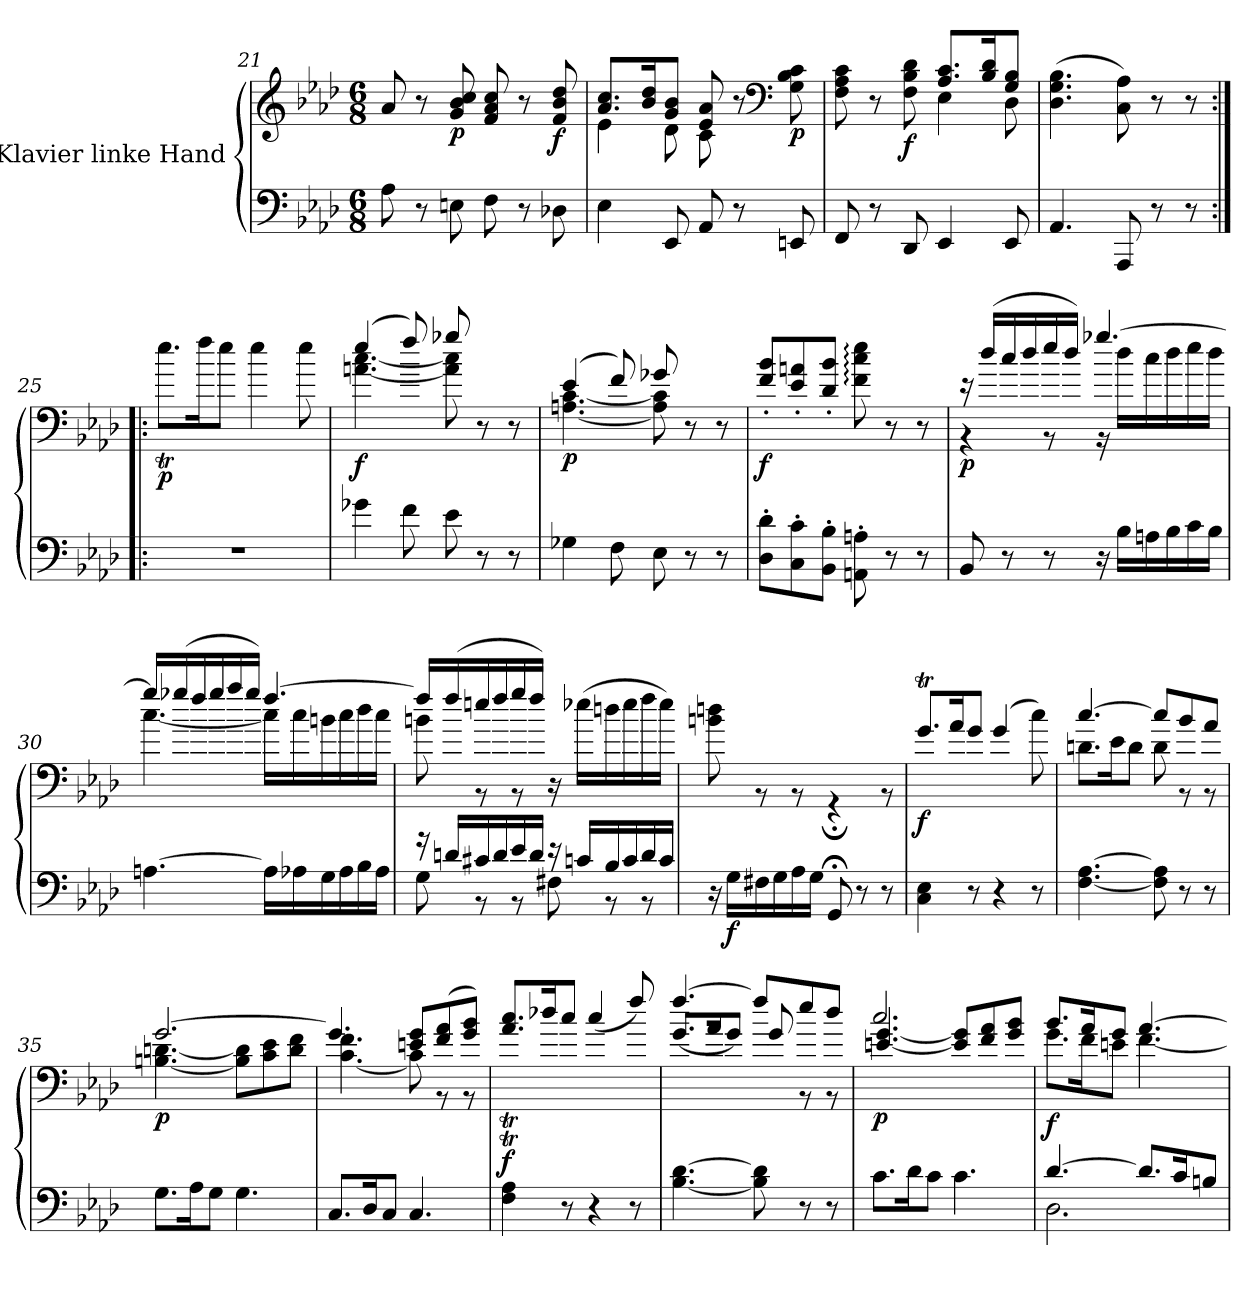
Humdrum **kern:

**kern	**kern	**dynam
*part1	*part1	*part1
*staff2	*staff1	*staff1/2
*I"Klavier linke Hand	*	*
*clefF4	*clefG2	*
*k[b-e-a-d-]	*k[b-e-a-d-]	*
*M6/8	*M6/8	*
=21	=21	=21
8A-\	8a-/	.
8r	8r	.
!	!	!LO:DY:b
8En\	8g/ 8b-/ 8cc/	p
8F\	8f/ 8a-/ 8cc/	.
8r	8r	.
!	!	!LO:DY:b
8D-X\	8f/ 8b-/ 8dd-/	f
=22	=22	=22
*	*^	*
4E-\	8.a-/ 8.cc/L	4e-\	.
.	16b-/ 16dd-/K	.	.
8EE-/	8g/ 8b-/J	8d-\	.
8AA-/	8e-/ 8a-/	8c\	.
8r	8r	4ryy	.
*	*clefF4	*	*
!	!	!	!LO:DY:b
8EEn/	8G\ 8B-\ 8c\	.	p
=23	=23	=23	=23
8FF/	8F\ 8A-\ 8c\	4.ryy	.
8r	8r	.	.
!	!	!	!LO:DY:b
8DD-/	8F\ 8B-\ 8d-\	.	f
4EE-/	8.A-/ 8.c/L	4E-\	.
.	16B-/ 16d-/K	.	.
8EE-/	8G/ 8B-/J	8D-\	.
*	*v	*v	*
=24	=24	=24
4.AA-/	(>4.D-\ 4.G\ 4.B-\	.
8AAA-/	8C\ 8A-\)	.
8r	8r	.
8r	8r	.
=25:|!|:	=25:|!|:	=25:|!|:
*	*^	*
!	!	!	!LO:DY:b
2.r	2.ryy	8.ee-T\L	p
.	.	16ff\K	.
.	.	8ee-\J	.
.	.	4ee-\	.
.	.	8ee-\	.
=26	=26	=26	=26
!	!	!	!LO:DY:b
4g-X\	(>4ee-/	[4.an\ [4.cc\	f
8f\	8ff/)	.	.
8e-\	8gg-X/	8a\] 8cc\]	.
8r	8ryy	8r	.
8r	8ryy	8r	.
=27	=27	=27	=27
!	!	!	!LO:DY:b
4G-X\	(>4e-/	[4.An\ [4.c\	p
8F\	8f/)	.	.
8E-\	8g-X/	8A\] 8c\]	.
8r	8ryy	8r	.
8r	8ryy	8r	.
=28	=28	=28	=28
!	!	!	!LO:DY:b
*	*v	*v	*
8D-\' 8d-\'L	8f/' 8b-/'L	f
8C\' 8c\'	8e-/' 8an/'	.
8BB-\' 8B-\'J	8d-/' 8b-/'J	.
8AAn\' 8An\'	8f\: 8cc\: 8ee-\:	.
8r	8r	.
8r	8r	.
=29	=29	=29
*	*^	*
!	!	!	!LO:DY:b
8BB-/	16r	4r	p
.	(>16dd-/LL	.	.
8r	16cc/	.	.
.	16dd-/	.	.
8r	16ee-/	8r	.
.	16dd-/JJ)	.	.
16r	[4.gg-X/	16r	.
16B-\LL	.	16dd-\LL	.
16An\	.	16cc\	.
16B-\	.	16dd-\	.
16c\	.	16ee-\	.
16B-\JJ	.	16dd-\JJ	.
=30	=30	=30	=30
[4.An\	16gg-/LL]	[4.cc\	.
.	(>16gg-X/	.	.
.	16ff/	.	.
.	16gg-/	.	.
.	16aa-/	.	.
.	16gg-/JJ)	.	.
16A\LL]	[4.ff/	16cc\LL]	.
16A-X\	.	16cc\	.
16G\	.	16bn\	.
16A-\	.	16cc\	.
16B-\	.	16dd-\	.
16A-\JJ	.	16cc\JJ	.
=31	=31	=31	=31
*^	*	*	*
16r	8G\	16ff/LL]	8bn\	.
16dn/LL	.	(>16ff/	.	.
16c#X/	8r	16een/	8r	.
16d/	.	16ff/	.	.
16e-/	8r	16gg/	8r	.
16d/JJ	.	16ff/JJ)	.	.
16r	8F#X\	16r	4.ryy	.
16cn/LL	.	(>16ee-X\LL	.	.
16B-/	8r	16ddn\	.	.
16c/	.	16ee-\	.	.
16d/	8r	16ff\	.	.
16c/JJ	.	16ee-\JJ)	.	.
*v	*v	*	*	*
=32	=32	=32	=32
16r	2.ryy	8bn\ 8ddn\	.
!	!	!	!LO:DY:b=2
16G\LL	.	.	f
16F#X\	.	8r	.
16G\	.	.	.
16A-\	.	8r	.
16G\JJ	.	.	.
8GG;</	.	4r;<	.
8r	.	.	.
8r	.	8r	.
=33	=33	=33	=33
!	!	!	!LO:DY:b
*	*v	*v	*
4C\ 4E-\	8.gt/L	f
.	16a-/K	.
8r	8g/J	.
4r	(>4g/	.
8r	8cc\)	.
=34	=34	=34
*	*^	*
[4.F\ [4.A-\	[4.cc/	8.dn\L	.
.	.	16e-\K	.
.	.	8d\J	.
8F\] 8A-\]	8cc/L]	8d\	.
8r	8b-/	8r	.
8r	8a-/J	8r	.
=35	=35	=35	=35
!	!	!	!LO:DY:b
8.G\L	[2.g/	[4.Bn\ [4.dn\	p
16A-\K	.	.	.
8G\J	.	.	.
4.G\	.	8Bn\] 8d\]L	.
.	.	8c\ 8e-\	.
.	.	8d\ 8f\J	.
=36	=36	=36	=36
8.C/L	4.g/]	[4.c\ 4.f\	.
16D-/K	.	.	.
8C/J	.	.	.
4.C/	8en/ 8g/L	8c\]	.
.	(>8f/ 8a-/	8r	.
.	8g/ 8b-/J)	8r	.
=37	=37	=37	=37
!	!	!	!LO:DY:b
4F\ 4A-\	2.ryy	8.a-/T 8.cc/TL	f
.	.	16dd-/K	.
8r	.	8cc/J	.
4r	.	(>4cc/	.
8r	.	8ff/)	.
=38	=38	=38	=38
[4.B-\ [4.d-\	[4.ff/	(>8.g/L	.
.	.	16a-/K	.
.	.	8g/J)	.
8B-\] 8d-\]	8ff/L]	8g/	.
8r	8ee-/	8r	.
8r	8dd-/J	8r	.
=39	=39	=39	=39
!	!	!	!LO:DY:b
8.c\L	2.cc/	[4.en/ [4.g/	p
16d-\K	.	.	.
8c\J	.	.	.
4.c\	.	8e/] 8g/]L	.
.	.	8f/ 8a-/	.
.	.	8g/ 8b-/J	.
=40	=40	=40	=40
*^	*	*	*
!	!	!	!	!LO:DY:b
[4.d-/	2.D-\	8.b-/L	8.g\L	f
.	.	16a-/K	16f\K	.
.	.	8g/J	8en\J	.
8.d-/L]	.	[4.a-/	[4.f\	.
16c/K	.	.	.	.
8Bn/J	.	.	.	.
*v	*v	*	*	*
*	*v	*v	*
=	=	=
*-	*-	*-
